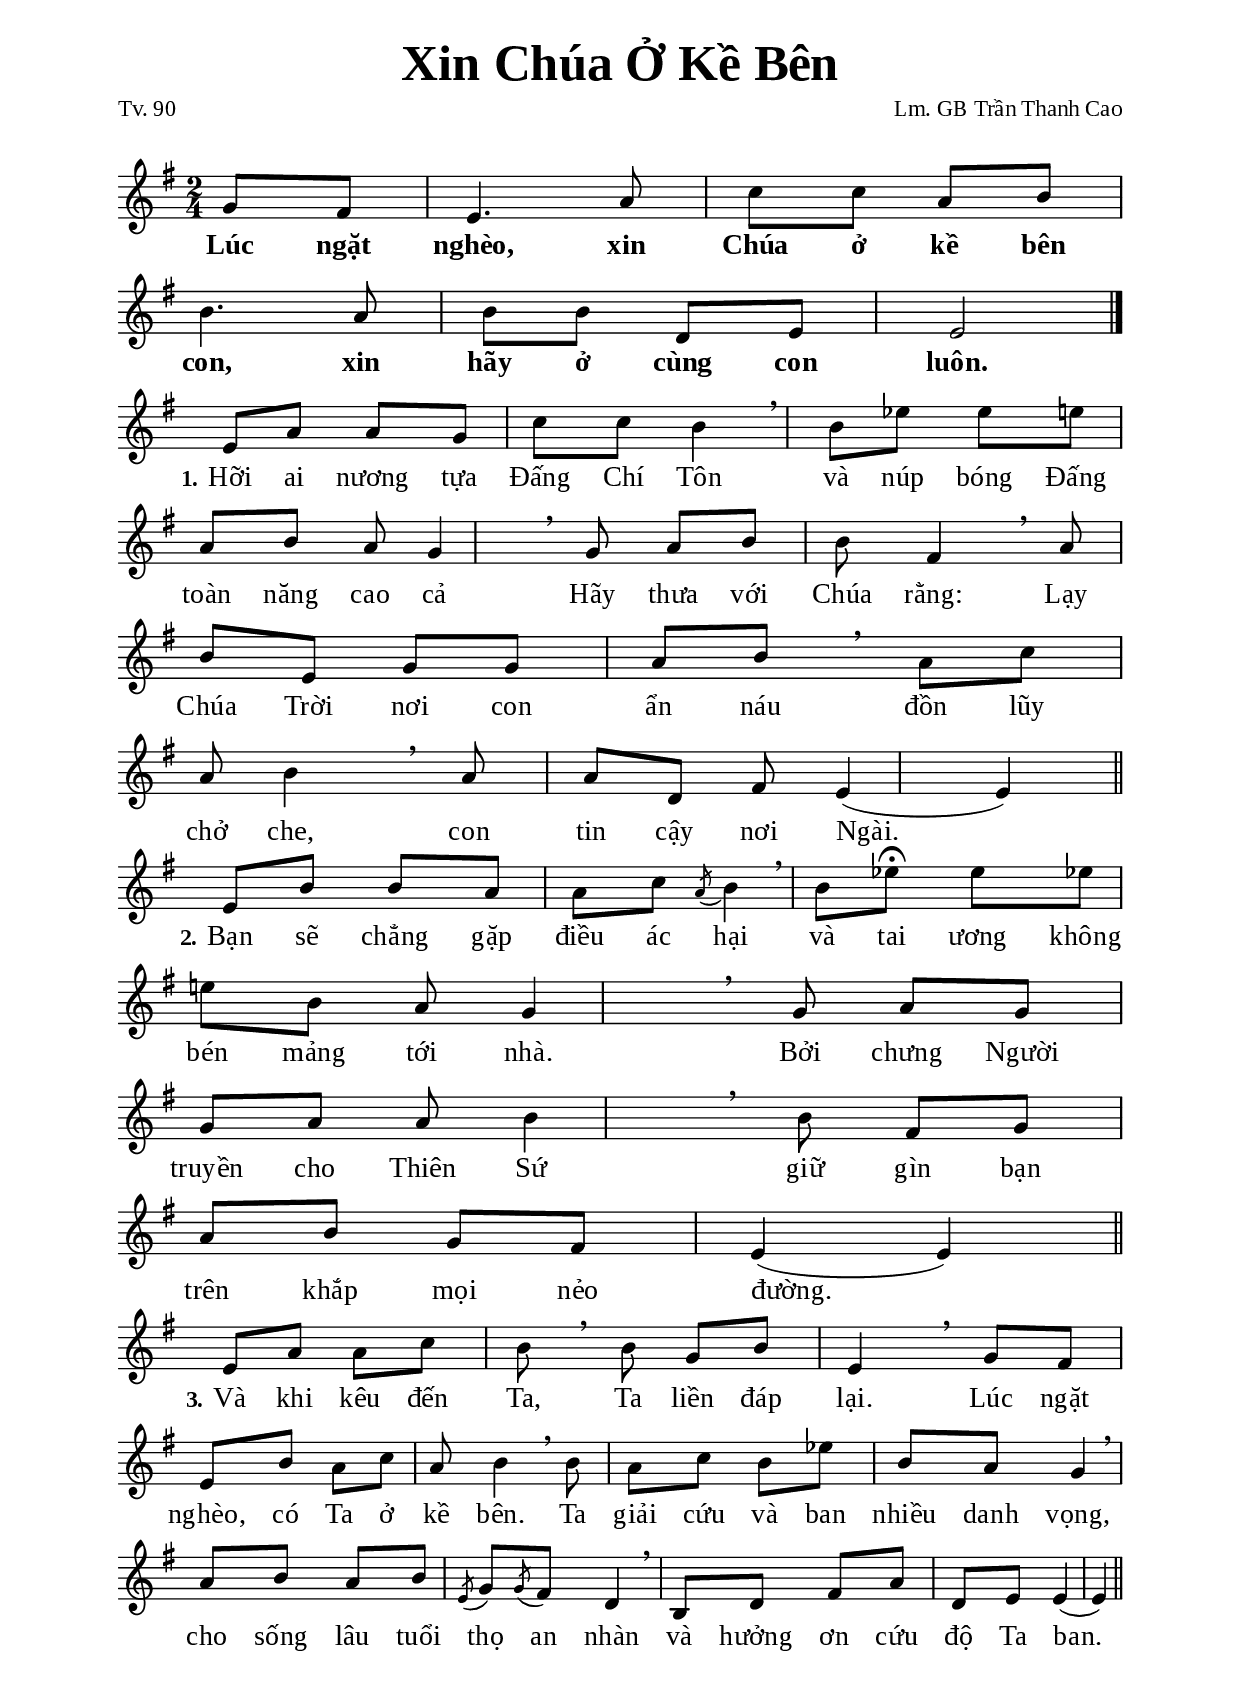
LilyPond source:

% Cài đặt chung
\version "2.22.1"
\include "english.ly"

\header {
  title = \markup { \fontsize #3 "Xin Chúa Ở Kề Bên" }
  poet = "Tv. 90"
  composer = "Lm. GB Trần Thanh Cao"
  arranger = " "
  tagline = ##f
}

% Nhạc điệp khúc
nhacDiepKhuc= \relative c'' {
  \partial 4 g8 fs |
  e4. a8 |
  c c a b |
  b4. a8 |
  b b d, e |
  e2 \bar "|."
}

% Nhạc phiên khúc
nhacPhienKhucMot = \relative c' {
  e8 a a g c c b4 \breathe
  b8 ef ef e a, b a g4 \breathe
  g8 a b b fs4 \breathe
  a8 b e, g g a b \breathe
  a c a b4 \breathe
  a8 a d, fs e4 (e) \bar "||"
}

nhacPhienKhucHai = \relative c' {
  e8 b' b a a c \acciaccatura a8 b4 \breathe
  b8 ef \fermata ef ef! e! b a g4 \breathe
  g8 a g g a a b4 \breathe
  b8 fs g a b g fs e4 (e) \bar "||"
}

nhacPhienKhucBa = \relative c' {
  e8 a a c b \breathe
  b g b e,4 \breathe
  g8 fs e b' a c a b4 \breathe
  b8 a c b ef b a g4 \breathe
  a8 b a b \acciaccatura e, g \acciaccatura g fs d4 \breathe
  b8 d fs a d, e e4 (e) \bar "||"
}

% Lời điệp khúc
loiDiepKhuc = \lyricmode {
  Lúc ngặt nghèo, xin Chúa ở kề bên con,
  xin hãy ở cùng con luôn.
}

% Lời phiên khúc
loiPhienKhucMot = \lyricmode {
  \set stanza = #"1."
  Hỡi ai nương tựa Đấng Chí Tôn
  và núp bóng Đấng toàn năng cao cả
  Hãy thưa với Chúa rằng: Lạy Chúa Trời nơi con ẩn náu
  đồn lũy chở che, con tin cậy nơi Ngài.
}

loiPhienKhucHai = \lyricmode {
  \set stanza = #"2."
  Bạn sẽ chẳng gặp điều ác hại
  và tai ương không bén mảng tới nhà.
  Bởi chưng Người truyền cho Thiên Sứ giữ gìn bạn
  trên khắp mọi nẻo đường.
}

loiPhienKhucBa = \lyricmode {
  \set stanza = #"3."
  Và khi kêu đến Ta, Ta liền đáp lại.
  Lúc ngặt nghèo, có Ta ở kề bên.
  Ta giải cứu và ban nhiều danh vọng,
  cho sống lâu tuổi thọ an nhàn
  và hưởng ơn cứu độ Ta ban.
}


% Dàn trang
\paper {
  #(set-paper-size "a4")
  top-margin = 10\mm
  bottom-margin = 10\mm
  left-margin = 20\mm
  right-margin = 20\mm
  indent = #0
  #(define fonts
    (make-pango-font-tree
      "Liberation Serif"
      "Liberation Serif"
      "Liberation Serif"
      (/ 20 20)))
  page-count = #1
  system-system-spacing = #'((basic-distance . 13))
  score-system-spacing = #'((basic-distance . 13))
}

% Thiết lập tông và nhịp
TongNhip = { \key g \major \time 2/4 }

\score {
  \new ChoirStaff <<
    \new Staff = diepKhuc \with {
        \consists "Merge_rests_engraver"
        %\magnifyStaff #(magstep +1)
      }
      <<
      \new Voice = beSop {
        \TongNhip \nhacDiepKhuc
      }
    >>
    \new Lyrics \lyricsto beSop \loiDiepKhuc
  >>
  \layout {
    \override Lyrics.LyricText.font-series = #'bold
    \override Lyrics.LyricText.font-size = #+2
    \override Lyrics.LyricSpace.minimum-distance = #6
    \override Score.BarNumber.break-visibility = ##(#f #f #f)
    \override Score.SpacingSpanner.uniform-stretching = ##t
  }
}

\score {
  \new ChoirStaff <<
    \new Staff = phienKhuc \with {
        %\magnifyStaff #(magstep +1)
      }
      <<
      \new Voice = beSop {
        \TongNhip \nhacPhienKhucMot
      }
    >>
    \new Lyrics \lyricsto beSop \loiPhienKhucMot
  >>
  \layout {
    \override Staff.TimeSignature.transparent = ##t
    \override Lyrics.LyricText.font-size = #+2
    \override Lyrics.LyricSpace.minimum-distance = #3
    \override Score.BarNumber.break-visibility = ##(#f #f #f)
    \override Score.SpacingSpanner.uniform-stretching = ##t
    \set Score.barAlways = ##t
    \set Score.defaultBarType = ""
  } 
}

\score {
  \new ChoirStaff <<
    \new Staff = phienKhuc \with {
        %\magnifyStaff #(magstep +1)
      }
      <<
      \new Voice = beSop {
        \TongNhip \nhacPhienKhucHai
      }
    >>
    \new Lyrics \lyricsto beSop \loiPhienKhucHai
  >>
  \layout {
    \override Staff.TimeSignature.transparent = ##t
    \override Lyrics.LyricText.font-size = #+2
    \override Lyrics.LyricSpace.minimum-distance = #4
    \override Score.BarNumber.break-visibility = ##(#f #f #f)
    \override Score.SpacingSpanner.uniform-stretching = ##t
    \set Score.barAlways = ##t
    \set Score.defaultBarType = ""
  } 
}

\score {
  \new ChoirStaff <<
    \new Staff = phienKhuc \with {
        %\magnifyStaff #(magstep +1)
      }
      <<
      \new Voice = beSop {
        \TongNhip \nhacPhienKhucBa
      }
    >>
    \new Lyrics \lyricsto beSop \loiPhienKhucBa
  >>
  \layout {
    \override Staff.TimeSignature.transparent = ##t
    \override Lyrics.LyricText.font-size = #+2
    \override Lyrics.LyricSpace.minimum-distance = #2.5
    \override Score.BarNumber.break-visibility = ##(#f #f #f)
    \override Score.SpacingSpanner.uniform-stretching = ##t
    \set Score.barAlways = ##t
    \set Score.defaultBarType = ""
  } 
}
